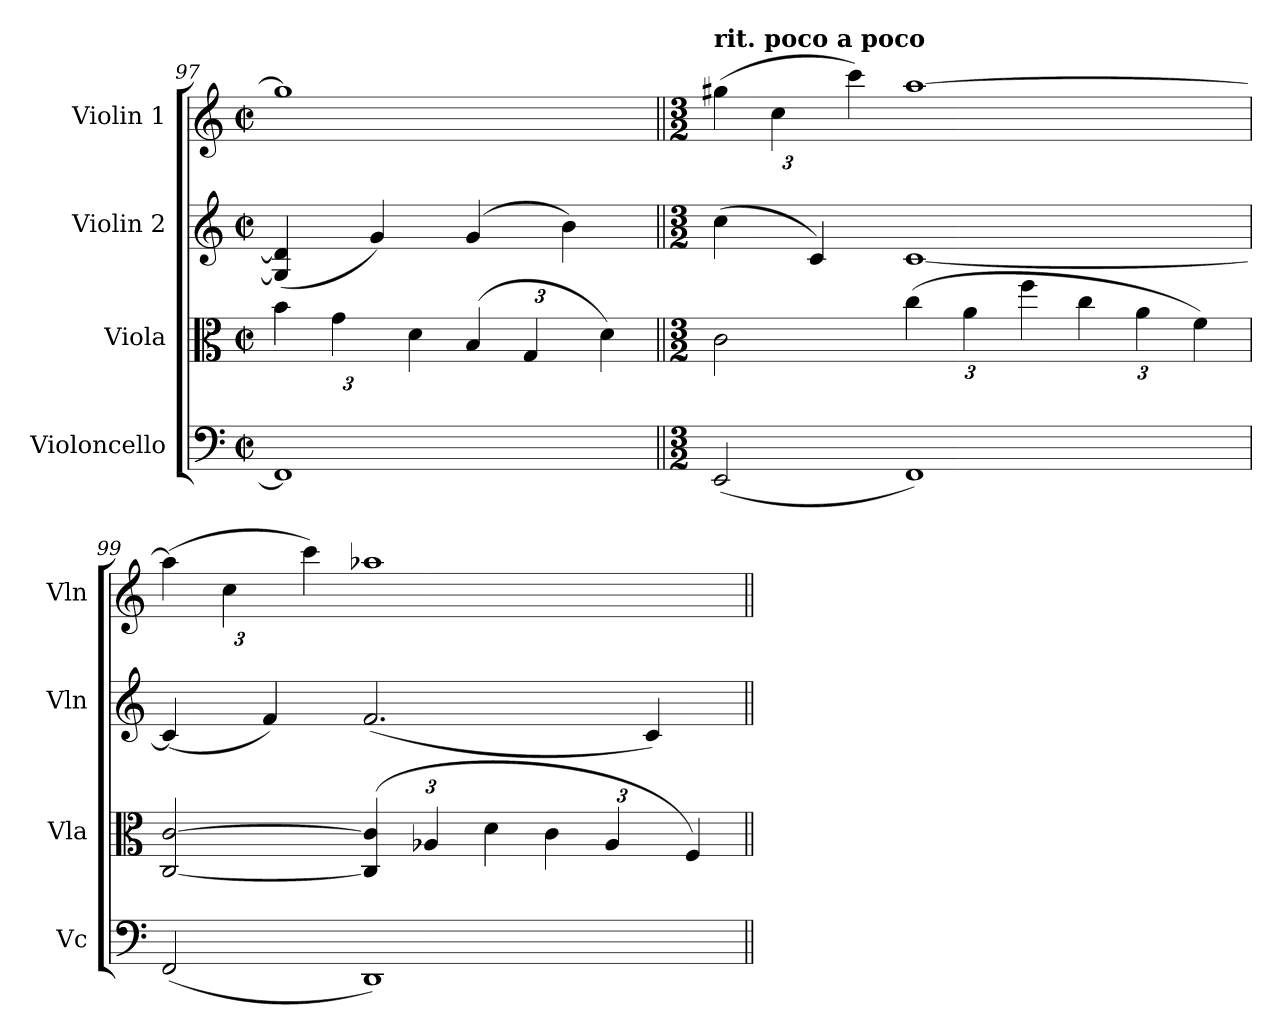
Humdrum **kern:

**kern	**kern	**kern	**kern
*part4	*part3	*part2	*part1
*staff4	*staff3	*staff2	*staff1
*I"Violoncello	*I"Viola	*I"Violin 2	*I"Violin 1
*I'Vc	*I'Vla	*I'Vln	*I'Vln
*clefF4	*clefC3	*clefG2	*clefG2
*k[]	*k[]	*k[]	*k[]
*M2/2	*M2/2	*M2/2	*M2/2
*met(c|)	*met(c|)	*met(c|)	*met(c|)
*	*Xbrackettup	*	*
=97	=97	=97	=97
1FF]	6b\	(4G/] 4d/]	1gg]
.	6g\	.	.
.	.	4g/)	.
.	6d\	.	.
.	(6B/	(4g/	.
.	6G/	.	.
.	.	4b\)	.
.	6d\)	.	.
=98||	=98||	=98||	=98||
*M3/2	*M3/2	*M3/2	*M3/2
*	*	*	*Xbrackettup
!	!	!	!LO:TX:a:B:t=rit. poco a poco
(2EE/	2c\	(4cc\	(6gg#X\
.	.	.	6cc\
.	.	4c/)	.
.	.	.	6ccc\)
1FF)	(6cc\	[1c	[1aa
.	6a\	.	.
.	6ff\	.	.
.	6cc\	.	.
.	6a\	.	.
.	6f\)	.	.
!!LO:LB:g=z
=99	=99	=99	=99
(2FF/	[2C/ [2c/	(4c/]	(6aa\]
.	.	.	6cc\
.	.	4f/)	.
.	.	.	6ccc\)
1DD)	(6C/] 6c/]	(2.f/	1aa-X
.	6A-X/	.	.
.	6d\	.	.
.	6c\	.	.
.	6A-/	.	.
.	.	4c/)	.
.	6F/)	.	.
=||	=||	=||	=||
*-	*-	*-	*-
